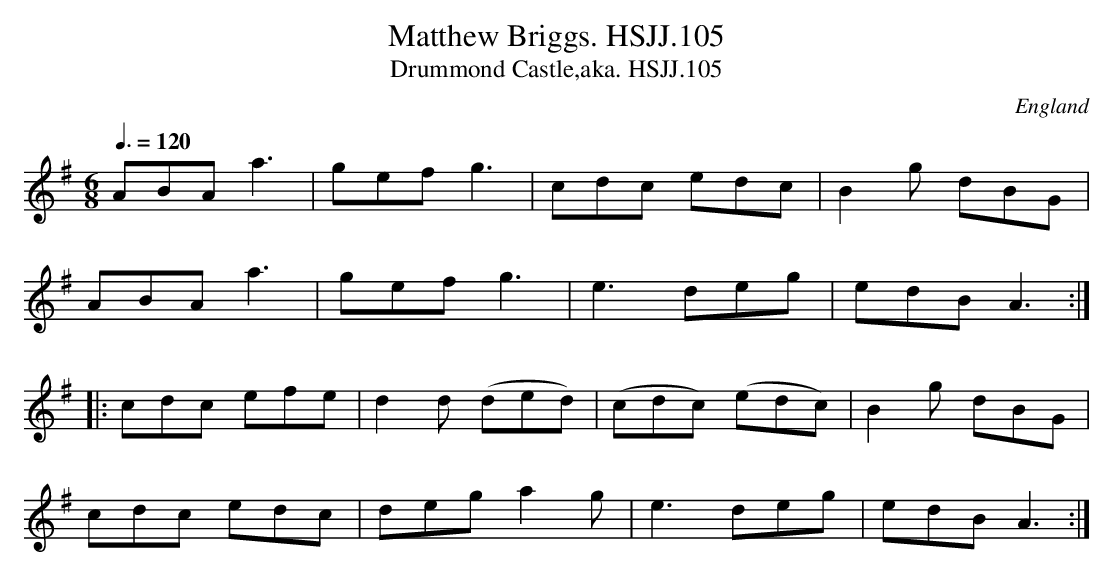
X:1
T:Matthew Briggs. HSJJ.105
T:Drummond Castle,aka. HSJJ.105
M:6/8
L:1/8
Q:3/8=120
O:England
K:G
ABAa3|gefg3|cdc edc|B2g dBG|
ABAa3|gefg3|e3deg|edBA3:|
|:cdc efe|d2d (ded)|(cdc) (edc)|B2g dBG|
cdc edc|dega2g|e3deg|edBA3:|
